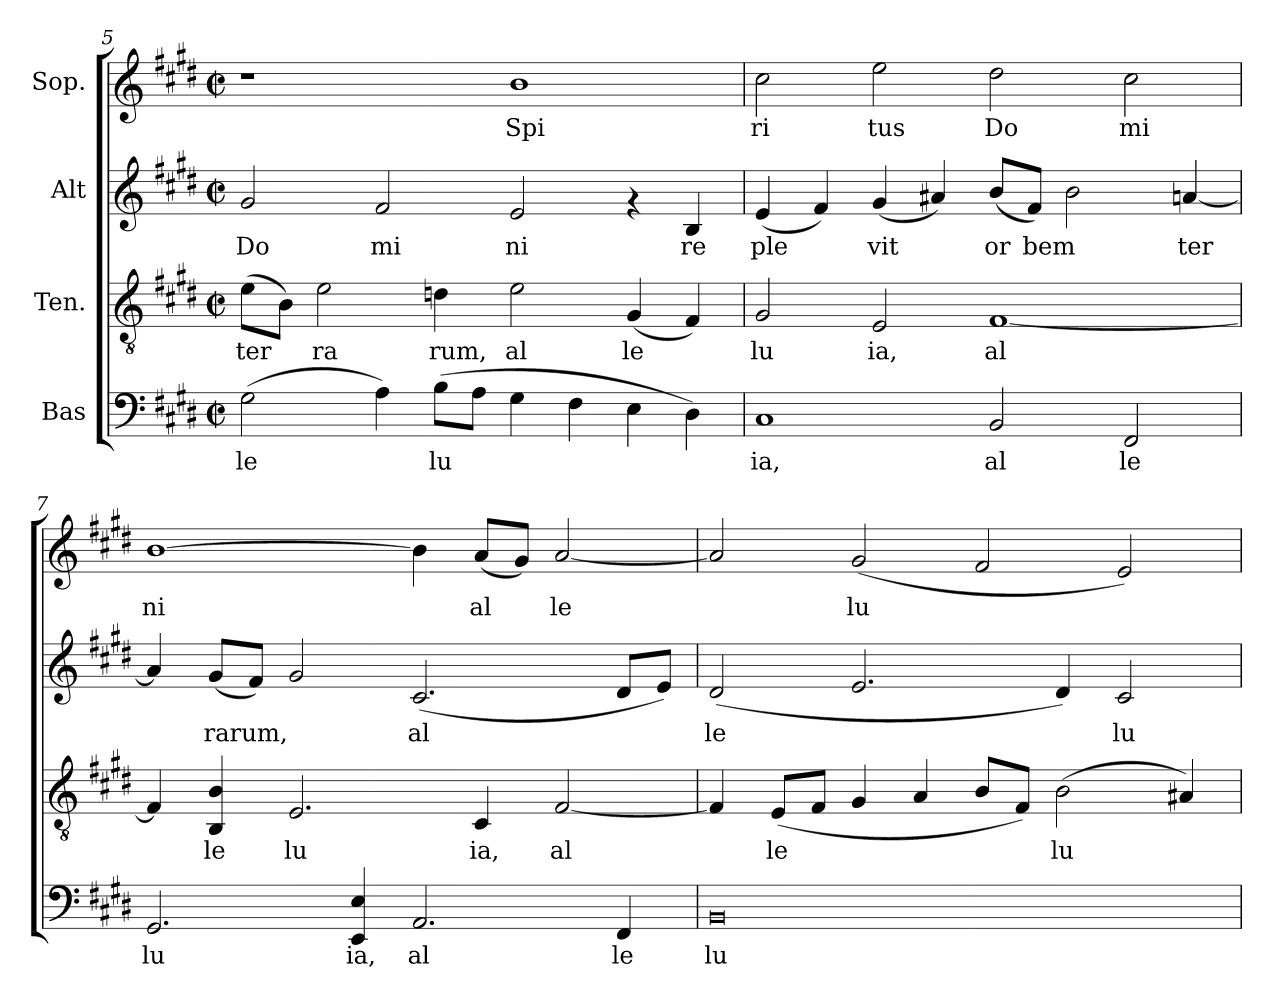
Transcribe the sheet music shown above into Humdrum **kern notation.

**kern	**text	**kern	**text	**kern	**text	**kern	**text
*part4	*part4	*part3	*part3	*part2	*part2	*part1	*part1
*staff4	*staff4	*staff3	*staff3	*staff2	*staff2	*staff1	*staff1
*I"Bas	*	*I"Ten.	*	*I"Alt	*	*I"Sop.	*
!!LO:LB:g=z
*clefF4	*	*clefGv2	*	*clefG2	*	*clefG2	*
*k[f#c#g#d#]	*	*k[f#c#g#d#]	*	*k[f#c#g#d#]	*	*k[f#c#g#d#]	*
*E:	*	*E:	*	*E:	*	*E:	*
*M2/2	*	*M2/2	*	*M2/2	*	*M2/2	*
*met(c|)	*	*met(c|)	*	*met(c|)	*	*met(c|)	*
=5	=5	=5	=5	=5	=5	=5	=5
!	!LO:LY:b:cj	!	!LO:LY:b:cj	!	!LO:LY:b:cj	!	!
(>2G#\	le	(>8e\L	ter	2g#/	Do	1r	.
!	!	!	!LO:LY:b:cj	!	!	!	!
.	.	8B\J)	.	.	.	.	.
!	!	!	!LO:LY:b:cj	!	!	!	!
.	.	2e\	ra	.	.	.	.
!	!LO:LY:b:cj	!	!	!	!LO:LY:b:cj	!	!
4A\)	.	.	.	2f#/	mi	.	.
!	!LO:LY:b:cj	!	!LO:LY:b:cj	!	!	!	!
(>8B\L	lu	4dn\	rum,	.	.	.	.
!	!LO:LY:b:cj	!	!	!	!	!	!
8A\J	.	.	.	.	.	.	.
!	!LO:LY:b:cj	!	!LO:LY:b:cj	!	!LO:LY:b:cj	!	!LO:LY:b:cj
4G#\	.	2e\	al	2e/	ni	1b	Spi
!	!LO:LY:b:cj	!	!	!	!	!	!
4F#\	.	.	.	.	.	.	.
!	!LO:LY:b:cj	!	!LO:LY:b:cj	!	!	!	!
4E\	.	(<4G#/	le	4rf	.	.	.
!	!LO:LY:b:cj	!	!LO:LY:b:cj	!	!LO:LY:b:cj	!	!
4D#\)	.	4F#/)	.	4B/	re	.	.
=6	=6	=6	=6	=6	=6	=6	=6
!	!LO:LY:b:cj	!	!LO:LY:b:cj	!	!LO:LY:b:cj	!	!LO:LY:b:cj
1C#	ia,	2G#/	lu	(<4e/	ple	2cc#\	ri
!	!	!	!	!	!LO:LY:b:cj	!	!
.	.	.	.	4f#/)	.	.	.
!	!	!	!LO:LY:b:cj	!	!LO:LY:b:cj	!	!LO:LY:b:cj
.	.	2E/	ia,	(<4g#/	vit	2ee\	tus
!	!	!	!	!	!LO:LY:b:cj	!	!
.	.	.	.	4a#X/)	.	.	.
!	!LO:LY:b:cj	!	!LO:LY:b:cj	!	!LO:LY:b:cj	!	!LO:LY:b:cj
2BB/	al	[<1F#	al	(<8b/L	or	2dd#\	Do
!	!	!	!	!	!LO:LY:b:cj	!	!
.	.	.	.	8f#/J)	bem	.	.
!	!	!	!	!	!LO:LY:b:cj	!	!
.	.	.	.	2b\	.	.	.
!	!LO:LY:b:cj	!	!	!	!	!	!LO:LY:b:cj
2FF#/	le	.	.	.	.	2cc#\	mi
!	!	!	!	!	!LO:LY:b:cj	!	!
.	.	.	.	[<4an/	ter	.	.
=7	=7	=7	=7	=7	=7	=7	=7
!	!LO:LY:b:cj	!	!LO:LY:b:cj	!	!LO:LY:b:cj	!	!LO:LY:b:cj
2.GG#/	lu	4F#/]	.	4a/]	.	[>1b	ni
!	!	!	!LO:LY:b:cj	!	!LO:LY:b:cj	!	!
.	.	4B/ 4BB/	le	(<8g#/L	rarum,	.	.
!	!	!	!	!	!LO:LY:b:cj	!	!
.	.	.	.	8f#/J)	.	.	.
!	!	!	!LO:LY:b:cj	!	!LO:LY:b:cj	!	!
.	.	2.E/	lu	2g#/	.	.	.
!	!LO:LY:b:cj	!	!	!	!	!	!
4E/ 4EE/	ia,	.	.	.	.	.	.
!	!LO:LY:b:cj	!	!	!	!LO:LY:b:cj	!	!LO:LY:b:cj
2.AA/	al	.	.	(<2.c#/	al	4b\]	.
!	!	!	!LO:LY:b:cj	!	!	!	!LO:LY:b:cj
.	.	4C#/	ia,	.	.	(<8a/L	al
!	!	!	!	!	!	!	!LO:LY:b:cj
.	.	.	.	.	.	8g#/J)	.
!	!	!	!LO:LY:b:cj	!	!	!	!LO:LY:b:cj
.	.	[<2F#/	al	.	.	[<2a/	le
!	!LO:LY:b:cj	!	!	!	!LO:LY:b:cj	!	!
4FF#/	le	.	.	8d#/L	.	.	.
!	!	!	!	!	!LO:LY:b:cj	!	!
.	.	.	.	8e/J)	.	.	.
=8	=8	=8	=8	=8	=8	=8	=8
!	!LO:LY:b:cj	!	!LO:LY:b:cj	!	!LO:LY:b:cj	!	!LO:LY:b:cj
0BB	lu	4F#/]	.	(<2d#/	le	2a/]	.
!	!	!	!LO:LY:b:cj	!	!	!	!
.	.	(<8E/L	le	.	.	.	.
!	!	!	!LO:LY:b:cj	!	!	!	!
.	.	8F#/J	.	.	.	.	.
!	!	!	!LO:LY:b:cj	!	!LO:LY:b:cj	!	!LO:LY:b:cj
.	.	4G#/	.	2.e/	.	(<2g#/	lu
!	!	!	!LO:LY:b:cj	!	!	!	!
.	.	4A/	.	.	.	.	.
!	!	!	!LO:LY:b:cj	!	!	!	!LO:LY:b:cj
.	.	8B/L	.	.	.	2f#/	.
!	!	!	!LO:LY:b:cj	!	!	!	!
.	.	8F#/J)	.	.	.	.	.
!	!	!	!LO:LY:b:cj	!	!LO:LY:b:cj	!	!
.	.	(>2B\	lu	4d#/)	.	.	.
!	!	!	!	!	!LO:LY:b:cj	!	!LO:LY:b:cj
.	.	.	.	2c#/	lu	2e/)	.
!	!	!	!LO:LY:b:cj	!	!	!	!
.	.	4A#X/)	.	.	.	.	.
=	=	=	=	=	=	=	=
*-	*-	*-	*-	*-	*-	*-	*-
